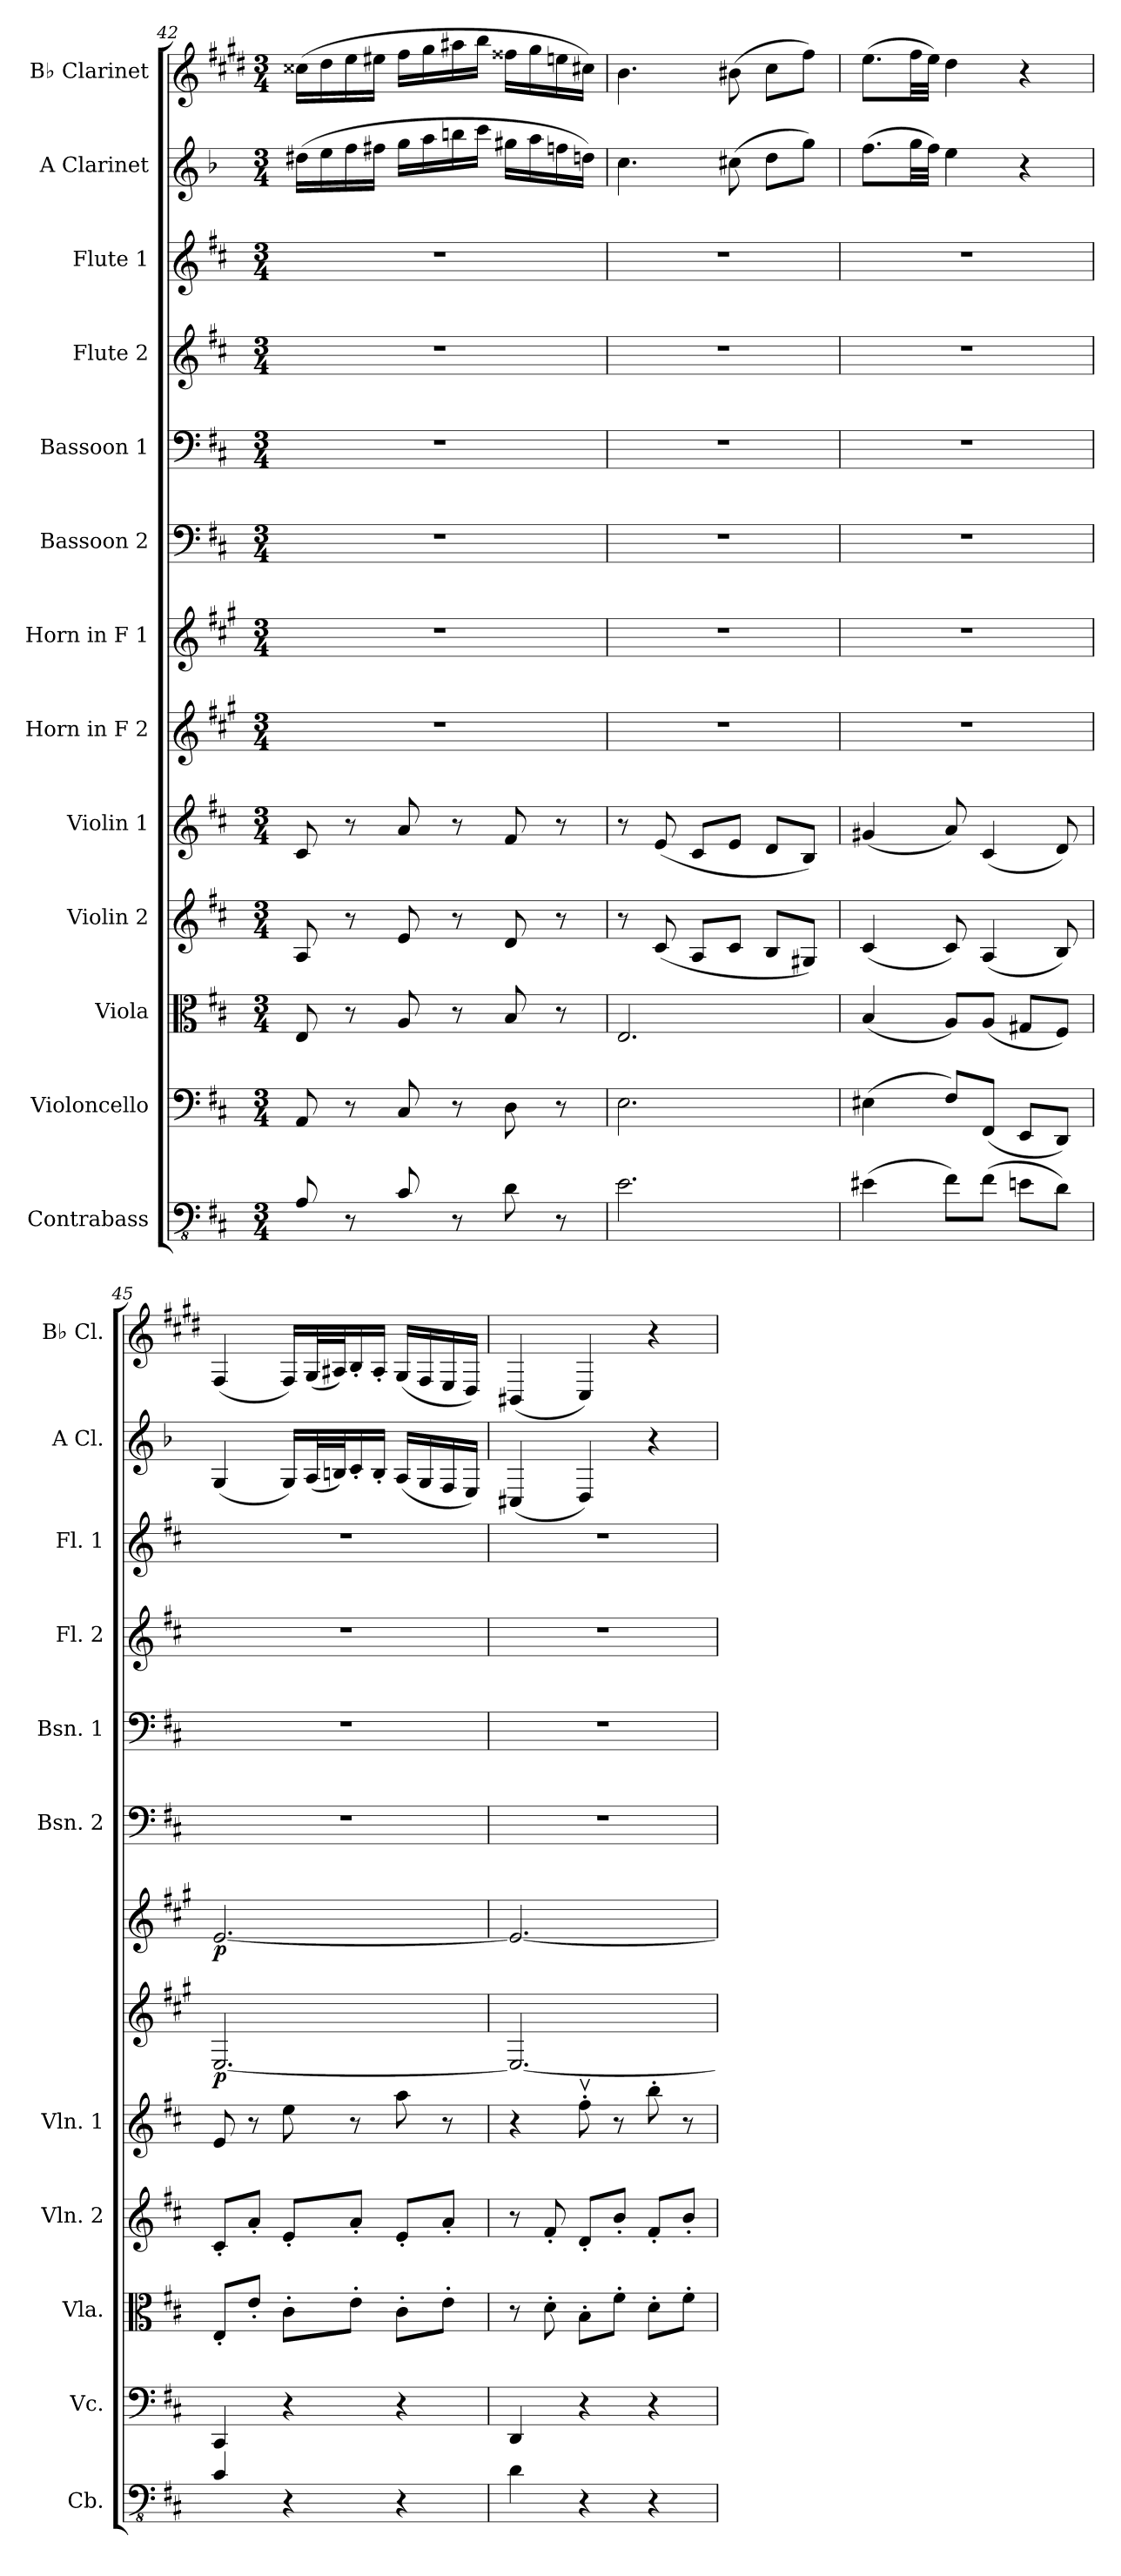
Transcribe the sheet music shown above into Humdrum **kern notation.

**kern	**kern	**kern	**kern	**kern	**kern	**dynam	**kern	**dynam	**kern	**kern	**kern	**kern	**kern	**kern
*part13	*part12	*part11	*part10	*part9	*part8	*part8	*part7	*part7	*part6	*part5	*part4	*part3	*part2	*part1
*staff13	*staff12	*staff11	*staff10	*staff9	*staff8	*staff8	*staff7	*staff7	*staff6	*staff5	*staff4	*staff3	*staff2	*staff1
*I"Contrabass	*I"Violoncello	*I"Viola	*I"Violin 2	*I"Violin 1	*I"Horn in F 2	*	*I"Horn in F 1	*	*I"Bassoon 2	*I"Bassoon 1	*I"Flute 2	*I"Flute 1	*I"A Clarinet	*I"B♭ Clarinet
*I'Cb.	*I'Vc.	*I'Vla.	*I'Vln. 2	*I'Vln. 1	*	*	*	*	*I'Bsn. 2	*I'Bsn. 1	*I'Fl. 2	*I'Fl. 1	*I'A Cl.	*I'B♭ Cl.
!!LO:PB:g=z
*clefFv4	*clefF4	*clefC3	*clefG2	*clefG2	*clefG2	*	*clefG2	*	*clefF4	*clefF4	*clefG2	*clefG2	*clefG2	*clefG2
*ITrd7c12	*	*	*	*	*ITrd4c7	*	*ITrd4c7	*	*	*	*	*	*ITrd2c3	*ITrd1c2
*k[f#c#]	*k[f#c#]	*k[f#c#]	*k[f#c#]	*k[f#c#]	*k[f#c#]	*	*k[f#c#]	*	*k[f#c#]	*k[f#c#]	*k[f#c#]	*k[f#c#]	*k[f#c#]	*k[f#c#]
*M3/4	*M3/4	*M3/4	*M3/4	*M3/4	*M3/4	*	*M3/4	*	*M3/4	*M3/4	*M3/4	*M3/4	*M3/4	*M3/4
=42	=42	=42	=42	=42	=42	=42	=42	=42	=42	=42	=42	=42	=42	=42
8AAA/	8AA/	8E/	8A/	8c#/	2.r	.	2.r	.	2.r	2.r	2.r	2.r	(>16b#X\LL	(>16b#X\LL
.	.	.	.	.	.	.	.	.	.	.	.	.	16cc#\	16cc#\
8r	8r	8r	8r	8r	.	.	.	.	.	.	.	.	16dd\	16dd\
.	.	.	.	.	.	.	.	.	.	.	.	.	16dd#X\JJ	16dd#X\JJ
8CC#/	8C#/	8A/	8e/	8a/	.	.	.	.	.	.	.	.	16ee\LL	16ee\LL
.	.	.	.	.	.	.	.	.	.	.	.	.	16ff#\	16ff#\
8r	8r	8r	8r	8r	.	.	.	.	.	.	.	.	16gg#X\	16gg#X\
.	.	.	.	.	.	.	.	.	.	.	.	.	16aa\JJ	16aa\JJ
8DD\	8D\	8B/	8d/	8f#/	.	.	.	.	.	.	.	.	16ee#X\LL	16ee#X\LL
.	.	.	.	.	.	.	.	.	.	.	.	.	16ff#\	16ff#\
8r	8r	8r	8r	8r	.	.	.	.	.	.	.	.	16ddn\	16ddn\
.	.	.	.	.	.	.	.	.	.	.	.	.	16bn\JJ)	16bn\JJ)
=43	=43	=43	=43	=43	=43	=43	=43	=43	=43	=43	=43	=43	=43	=43
2.EE\	2.E\	2.E/	8r	8r	2.r	.	2.r	.	2.r	2.r	2.r	2.r	4.a\	4.a\
.	.	.	(<8c#/	(<8e/	.	.	.	.	.	.	.	.	.	.
.	.	.	8A/L	8c#/L	.	.	.	.	.	.	.	.	.	.
.	.	.	8c#/J	8e/J	.	.	.	.	.	.	.	.	(>8a#X\	(>8a#X\
.	.	.	8B/L	8d/L	.	.	.	.	.	.	.	.	8b\L	8b\L
.	.	.	8G#X/J)	8B/J)	.	.	.	.	.	.	.	.	8ee\J)	8ee\J)
=44	=44	=44	=44	=44	=44	=44	=44	=44	=44	=44	=44	=44	=44	=44
(>4EE#X\	(>4E#X\	(<4B/	(<4c#/	(<4g#X/	2.r	.	2.r	.	2.r	2.r	2.r	2.r	(>8.dd\L	(>8.dd\L
.	.	.	.	.	.	.	.	.	.	.	.	.	32ee\LL	32ee\LL
.	.	.	.	.	.	.	.	.	.	.	.	.	32dd\JJJ)	32dd\JJJ)
8FF#\L)	8F#/L)	8A/L)	8c#/)	8a/)	.	.	.	.	.	.	.	.	4cc#\	4cc#\
(>8FF#\J	(<8FF#/J	(<8A/J	(<4A/	(<4c#/	.	.	.	.	.	.	.	.	.	.
8EEn\L	8EE/L	8G#X/L	.	.	.	.	.	.	.	.	.	.	4r	4r
8DD\J)	8DD/J)	8F#/J)	8B/)	8d/)	.	.	.	.	.	.	.	.	.	.
!!LO:PB:g=z
=45	=45	=45	=45	=45	=45	=45	=45	=45	=45	=45	=45	=45	=45	=45
!	!	!	!	!	!	!LO:DY:b	!	!LO:DY:b	!	!	!	!	!	!
4CC#/	4CC#/	8E'/L	8c#'/L	8e/	[2.AA/	p	[2.A/	p	2.r	2.r	2.r	2.r	(<4E/	(<4E/
.	.	8e'/J	8a'/J	8r	.	.	.	.	.	.	.	.	.	.
4r	4r	8c#'\L	8e'/L	8ee\	.	.	.	.	.	.	.	.	16E/LL)	16E/LL)
.	.	.	.	.	.	.	.	.	.	.	.	.	(<32F#/L	(<32F#/L
.	.	.	.	.	.	.	.	.	.	.	.	.	32G#X/J)	32G#X/J)
.	.	8e'\J	8a'/J	8r	.	.	.	.	.	.	.	.	16A'/	16A'/
.	.	.	.	.	.	.	.	.	.	.	.	.	16G#'/JJ	16G#'/JJ
4r	4r	8c#'\L	8e'/L	8aa\	.	.	.	.	.	.	.	.	(<16F#/LL	(<16F#/LL
.	.	.	.	.	.	.	.	.	.	.	.	.	16E/	16E/
.	.	8e'\J	8a'/J	8r	.	.	.	.	.	.	.	.	16D/	16D/
.	.	.	.	.	.	.	.	.	.	.	.	.	16C#/JJ)	16C#/JJ)
=46	=46	=46	=46	=46	=46	=46	=46	=46	=46	=46	=46	=46	=46	=46
4DD\	4DD/	8r	8r	4r	2.AA/_	.	2.A/_	.	2.r	2.r	2.r	2.r	(<4AA#X/	(<4AA#X/
.	.	8d'\	8f#'/	.	.	.	.	.	.	.	.	.	.	.
4r	4r	8B'\L	8d'/L	8ff#v'\	.	.	.	.	.	.	.	.	4BB/)	4BB/)
.	.	8f#'\J	8b'/J	8r	.	.	.	.	.	.	.	.	.	.
4r	4r	8d'\L	8f#'/L	8bb'\	.	.	.	.	.	.	.	.	4r	4r
.	.	8f#'\J	8b'/J	8r	.	.	.	.	.	.	.	.	.	.
=	=	=	=	=	=	=	=	=	=	=	=	=	=	=
*-	*-	*-	*-	*-	*-	*-	*-	*-	*-	*-	*-	*-	*-	*-
